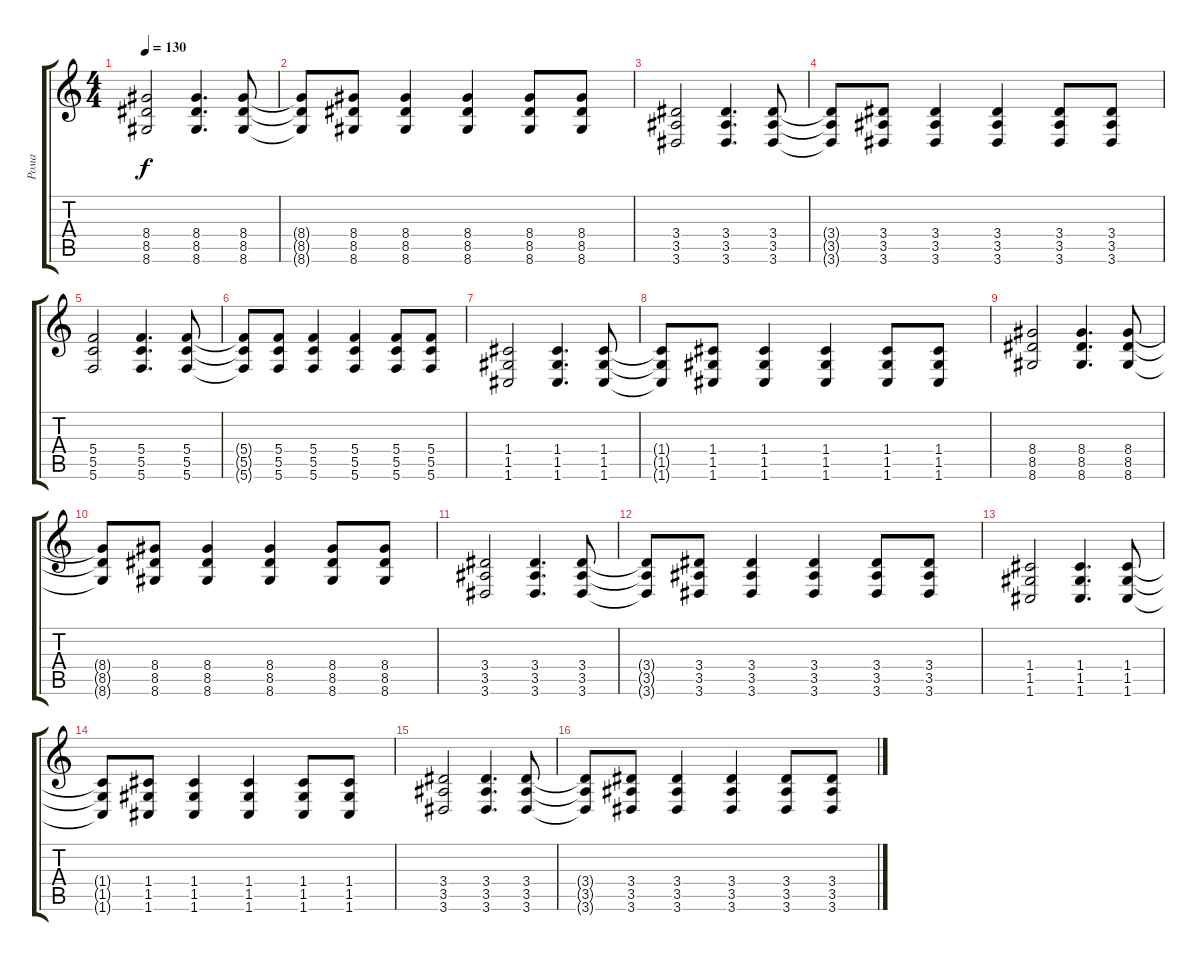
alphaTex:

\track ("Рома" "Рома") {instrument acousticguitarsteel}
\staff {score tabs}
\tuning (D4 A3 F3 C3 G2 C2) {hide}
\ts (4 4)
\tempo 130
\clef g2
\ks c
(8.4 8.5 8.6).2{dy f} (8.4 8.5 8.6).4{d} (8.4 8.5 8.6).8 |
(8.4{t} 8.5{t} 8.6{t}).8 (8.4 8.5 8.6).8 (8.4 8.5 8.6).4 (8.4 8.5 8.6).4 (8.4 8.5 8.6).8 (8.4 8.5 8.6).8 |
(3.4 3.5 3.6).2 (3.4 3.5 3.6).4{d} (3.4 3.5 3.6).8 |
(3.4{t} 3.5{t} 3.6{t}).8 (3.4 3.5 3.6).8 (3.4 3.5 3.6).4 (3.4 3.5 3.6).4 (3.4 3.5 3.6).8 (3.4 3.5 3.6).8 |
(5.4 5.5 5.6).2 (5.4 5.5 5.6).4{d} (5.4 5.5 5.6).8 |
(5.4{t} 5.5{t} 5.6{t}).8 (5.4 5.5 5.6).8 (5.4 5.5 5.6).4 (5.4 5.5 5.6).4 (5.4 5.5 5.6).8 (5.4 5.5 5.6).8 |
(1.4 1.5 1.6).2 (1.4 1.5 1.6).4{d} (1.4 1.5 1.6).8 |
(1.4{t} 1.5{t} 1.6{t}).8 (1.4 1.5 1.6).8 (1.4 1.5 1.6).4 (1.4 1.5 1.6).4 (1.4 1.5 1.6).8 (1.4 1.5 1.6).8 |
(8.4 8.5 8.6).2 (8.4 8.5 8.6).4{d} (8.4 8.5 8.6).8 |
(8.4{t} 8.5{t} 8.6{t}).8 (8.4 8.5 8.6).8 (8.4 8.5 8.6).4 (8.4 8.5 8.6).4 (8.4 8.5 8.6).8 (8.4 8.5 8.6).8 |
(3.4 3.5 3.6).2 (3.4 3.5 3.6).4{d} (3.4 3.5 3.6).8 |
(3.4{t} 3.5{t} 3.6{t}).8 (3.4 3.5 3.6).8 (3.4 3.5 3.6).4 (3.4 3.5 3.6).4 (3.4 3.5 3.6).8 (3.4 3.5 3.6).8 |
(1.4 1.5 1.6).2 (1.4 1.5 1.6).4{d} (1.4 1.5 1.6).8 |
(1.4{t} 1.5{t} 1.6{t}).8 (1.4 1.5 1.6).8 (1.4 1.5 1.6).4 (1.4 1.5 1.6).4 (1.4 1.5 1.6).8 (1.4 1.5 1.6).8 |
(3.4 3.5 3.6).2 (3.4 3.5 3.6).4{d} (3.4 3.5 3.6).8 |
(3.4{t} 3.5{t} 3.6{t}).8 (3.4 3.5 3.6).8 (3.4 3.5 3.6).4 (3.4 3.5 3.6).4 (3.4 3.5 3.6).8 (3.4 3.5 3.6).8
